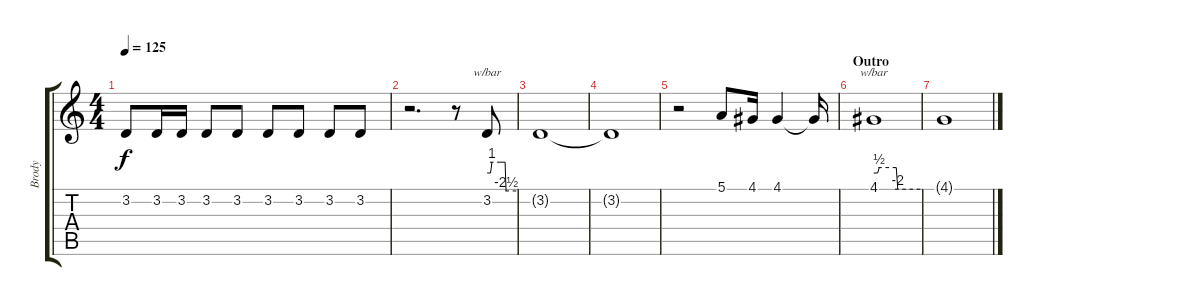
\track ("Brody" "Brody") {instrument altosax}
\staff {score tabs}
\tuning (E4 B3 G3 D3 A2 E2) {hide}
\ts (4 4)
\tempo 125
\clef g2
\ks c
3.2.8{dy f} 3.2.16 3.2.16 3.2.8 3.2.8 3.2.8 3.2.8 3.2.8 3.2.8 |
r.2{d} r.8 3.2.8{tbe (custom default 0 0 7 0 10 4 28 4 37 4 39 -10 60 -10)} |
3.2{t}.1 |
3.2{t}.1 |
r.2 5.1.8 4.1.16 4.1.4 4.1{t}.16 |
\section ("" "Outro")
4.1.1{tbe (custom default 0 0 5 0 7 2 29 2 31 -8 60 -8)} |
4.1{t}.1
